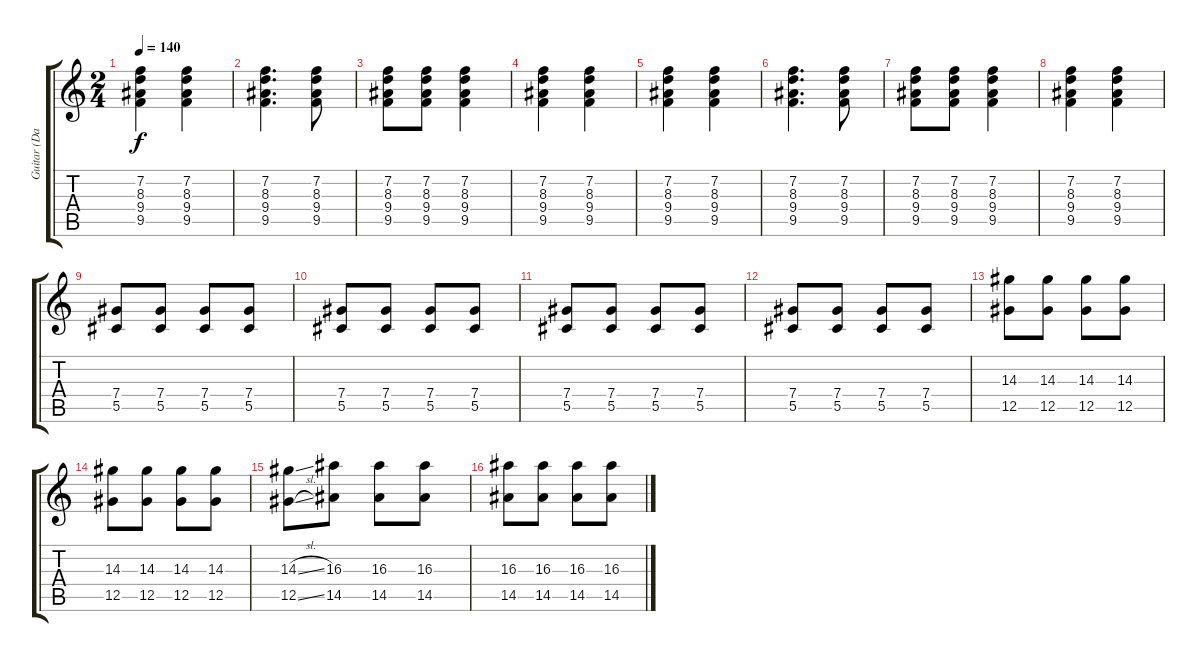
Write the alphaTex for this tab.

\track ("Guitar (Dallas Green)" "Guitar (Da") {instrument distortionguitar}
\staff {score tabs}
\tuning (Eb4 Bb3 Gb3 Db3 Ab2 Eb2) {hide}
\ts (2 4)
\tempo 140
\clef g2
\ks c
(7.2 8.3 9.4 9.5).4{dy f} (7.2 8.3 9.4 9.5).4 |
(7.2 8.3 9.4 9.5).4{d} (7.2 8.3 9.4 9.5).8 |
(7.2 8.3 9.4 9.5).8 (7.2 8.3 9.4 9.5).8 (7.2 8.3 9.4 9.5).4 |
(7.2 8.3 9.4 9.5).4 (7.2 8.3 9.4 9.5).4 |
(7.2 8.3 9.4 9.5).4 (7.2 8.3 9.4 9.5).4 |
(7.2 8.3 9.4 9.5).4{d} (7.2 8.3 9.4 9.5).8 |
(7.2 8.3 9.4 9.5).8 (7.2 8.3 9.4 9.5).8 (7.2 8.3 9.4 9.5).4 |
(7.2 8.3 9.4 9.5).4 (7.2 8.3 9.4 9.5).4 |
(7.4 5.5).8 (7.4 5.5).8 (7.4 5.5).8 (7.4 5.5).8 |
(7.4 5.5).8 (7.4 5.5).8 (7.4 5.5).8 (7.4 5.5).8 |
(7.4 5.5).8 (7.4 5.5).8 (7.4 5.5).8 (7.4 5.5).8 |
(7.4 5.5).8 (7.4 5.5).8 (7.4 5.5).8 (7.4 5.5).8 |
(14.3 12.5).8 (14.3 12.5).8 (14.3 12.5).8 (14.3 12.5).8 |
(14.3 12.5).8 (14.3 12.5).8 (14.3 12.5).8 (14.3 12.5).8 |
(14.3{sl} 12.5{sl}).8 (16.3 14.5).8 (16.3 14.5).8 (16.3 14.5).8 |
(16.3 14.5).8 (16.3 14.5).8 (16.3 14.5).8 (16.3 14.5).8
